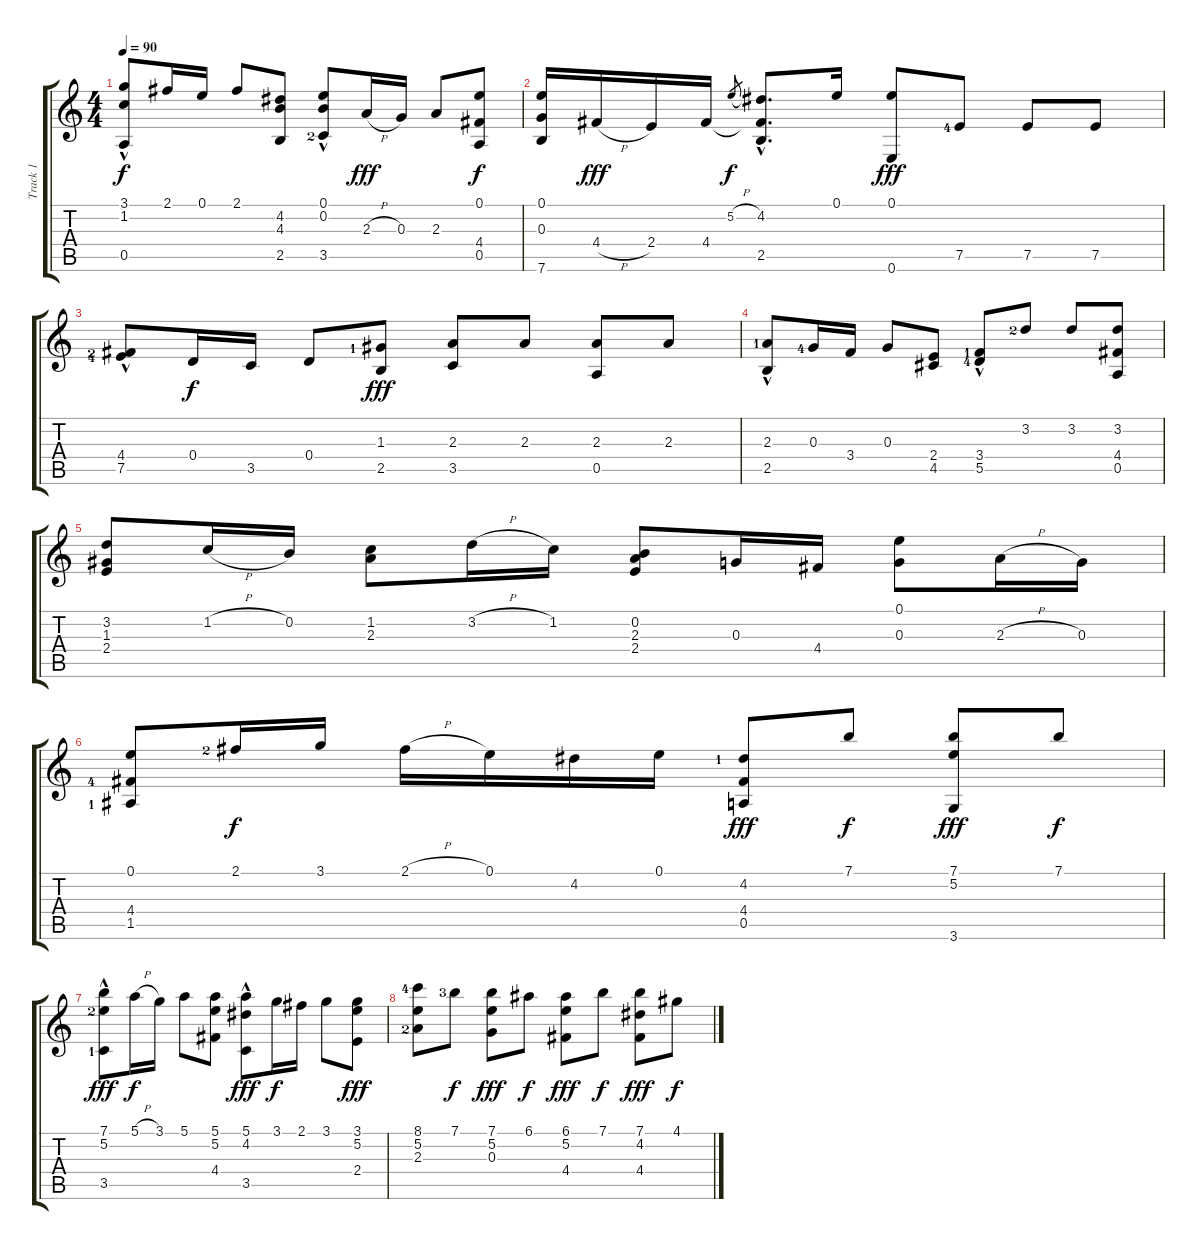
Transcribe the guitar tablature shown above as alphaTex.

\track ("Track 1" "Track 1") {instrument acousticguitarnylon}
\staff {score tabs}
\tuning (E4 B3 G3 D3 A2 E2) {hide}
\ts (4 4)
\tempo 90
\clef g2
\ks c
(3.1 1.2{hac} 0.5{hac}).8{dy f} 2.1.16 0.1.16 2.1.8 (4.2 4.3 2.5).8 (0.1{hac} 0.2 3.5{hac lf 3}).8 2.3{h}.16{dy fff} 0.3.16 2.3.8 (0.1 4.4 0.5).8{dy f} |
(0.1 0.3 7.6).16 4.4{h}.16{dy fff} 2.4.16 4.4.16 5.2{h}.8{gr dy f} (4.2{hac} 4.4{t} 2.5).8{d} 0.1.16 (0.1 0.6).8{dy fff} 7.5{lf 5}.8 7.5.8 7.5.8 |
(4.4{hac lf 3} 7.5{lf 5}).8 0.4.16{dy f} 3.5.16 0.4.8 (1.3{lf 2} 2.5).8{dy fff} (2.3 3.5).8 2.3.8 (2.3 0.5).8 2.3.8 |
(2.3{lf 2} 2.5{hac}).8 0.3{lf 5}.16 3.4.16 0.3.8 (2.4 4.5).8 (3.4{hac lf 2} 5.5{hac lf 5}).8 3.2{lf 3}.8 3.2.8 (3.2 4.4 0.5).8 |
(3.2 1.3 2.4).8 1.2{h}.16 0.2.16 (1.2 2.3).8 3.2{h}.16 1.2.16 (0.2 2.3 2.4).8 0.3.16 4.4.16 (0.1 0.3).8 2.3{h}.16 0.3.16 |
(0.1 4.4{lf 5} 1.5{lf 2}).8 2.1{lf 3}.16{dy f} 3.1.16 2.1{h}.16 0.1.16 4.2.16 0.1.16 (4.2{lf 2} 4.4 0.5).8{dy fff} 7.1.8{dy f} (7.1 5.2 3.6).8{dy fff} 7.1.8{dy f} |
(7.1 5.2{hac lf 3} 3.5{hac lf 2}).8{dy fff} 5.1{h}.16{dy f} 3.1.16 5.1.8 (5.1 5.2 4.4).8 (5.1 4.2{hac} 3.5{hac}).8{dy fff} 3.1.16{dy f} 2.1.16 3.1.8 (3.1 5.2 2.4).8{dy fff} |
(8.1{lf 5} 5.2 2.3{lf 3}).8 7.1{lf 4}.8{dy f} (7.1 5.2 0.3).8{dy fff} 6.1.8{dy f} (6.1 5.2 4.4).8{dy fff} 7.1.8{dy f} (7.1 4.2 4.4).8{dy fff} 4.1.8{dy f}
